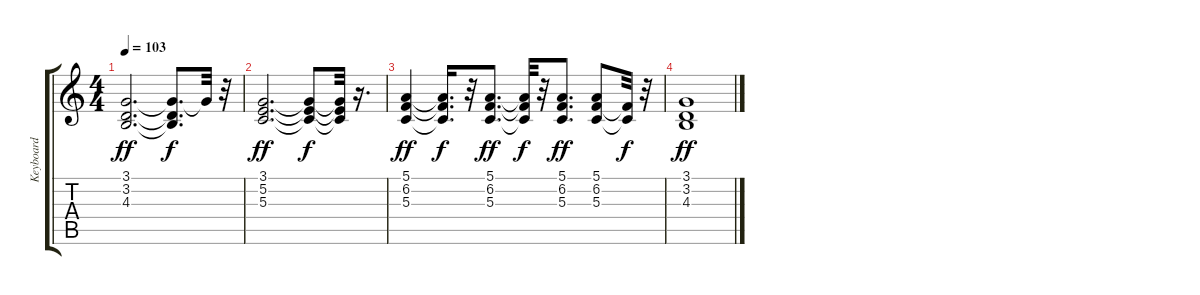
\track ("Keyboard" "Keyboard") {instrument acousticgrandpiano}
\staff {score tabs}
\tuning (E4 B3 G3 D3 A2 E2) {hide}
\ts (4 4)
\tempo 103
\clef g2
\ks c
(3.1 3.2 4.3).2{d dy ff} (3.1{t} 3.2{t} 4.3{t}).8{d dy f} 3.1{t}.32 r.32 |
(3.1 5.2 5.3).2{d dy ff} (3.1{t} 5.2{t} 5.3{t}).8{dy f} (3.1{t} 5.2{t} 5.3{t}).32 r.16{d} |
(5.1 6.2 5.3).4{dy ff} (5.1{t} 6.2{t} 5.3{t}).16{d dy f} r.32 (5.1 6.2 5.3).8{d dy ff} (5.1{t} 6.2{t} 5.3{t}).32{dy f} r.32 (5.1 6.2 5.3).8{d dy ff} (5.1 6.2 5.3).8 (6.2{t} 5.3{t}).32{dy f} r.32 |
(3.1 3.2 4.3).1{dy ff}
